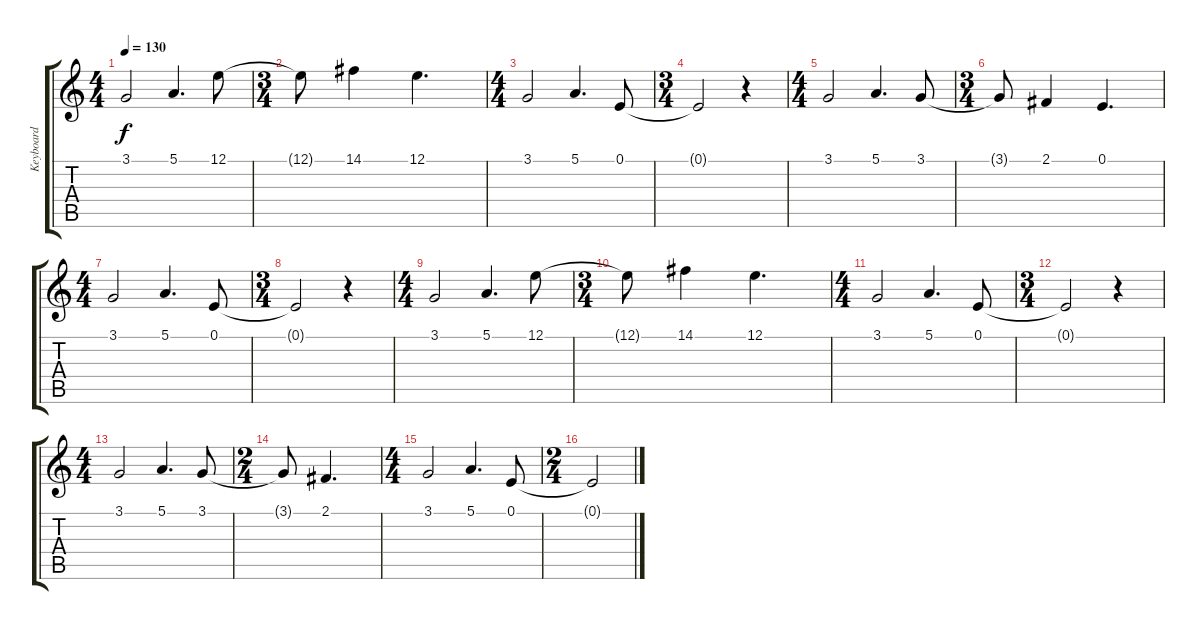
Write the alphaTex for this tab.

\track ("Keyboard" "Keyboard") {instrument pad1newage}
\staff {score tabs}
\tuning (E4 B3 G3 D3 A2 E2) {hide}
\ts (4 4)
\tempo 130
\clef g2
\ks c
3.1.2{dy f} 5.1.4{d} 12.1.8 |
\ts (3 4)
12.1{t}.8 14.1.4 12.1.4{d} |
\ts (4 4)
3.1.2 5.1.4{d} 0.1.8 |
\ts (3 4)
0.1{t}.2 r.4 |
\ts (4 4)
3.1.2 5.1.4{d} 3.1.8 |
\ts (3 4)
3.1{t}.8 2.1.4 0.1.4{d} |
\ts (4 4)
3.1.2 5.1.4{d} 0.1.8 |
\ts (3 4)
0.1{t}.2 r.4 |
\ts (4 4)
3.1.2 5.1.4{d} 12.1.8 |
\ts (3 4)
12.1{t}.8 14.1.4 12.1.4{d} |
\ts (4 4)
3.1.2 5.1.4{d} 0.1.8 |
\ts (3 4)
0.1{t}.2 r.4 |
\ts (4 4)
3.1.2 5.1.4{d} 3.1.8 |
\ts (2 4)
3.1{t}.8 2.1.4{d} |
\ts (4 4)
3.1.2 5.1.4{d} 0.1.8 |
\ts (2 4)
0.1{t}.2
